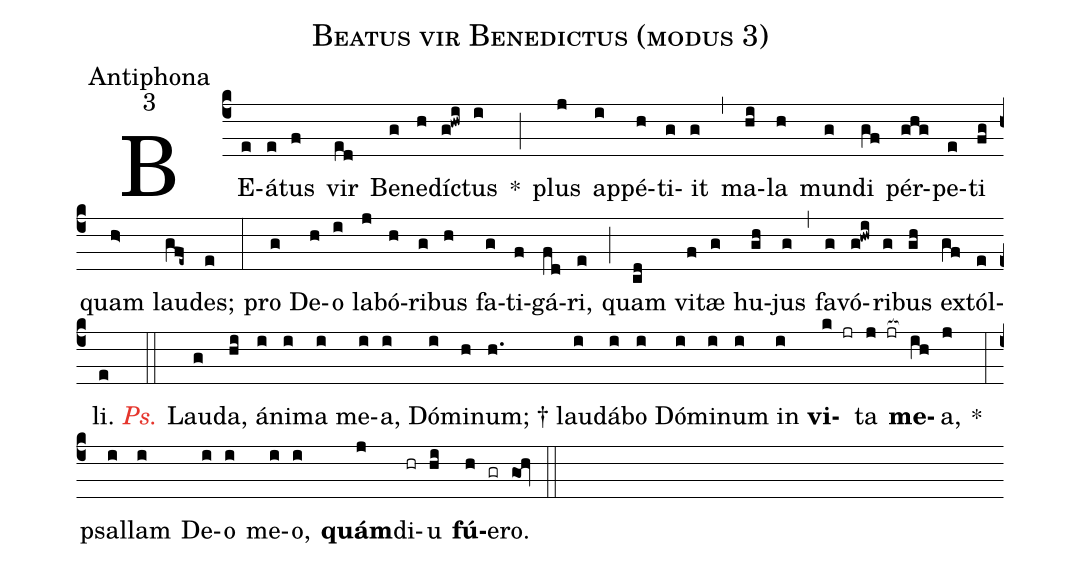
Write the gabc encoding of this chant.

name:Beatus vir Benedictus (modus 3);
office-part:Antiphona;
mode:3;
%%
(c4) BE(e)á(e)tus(f) vir(ed) Be(g)ne(h)díc(g!hwi)tus(i) *(;) plus(j) ap(i)pé(h)ti(g)it(g) (,) ma(hi)la(h) mun(g)di(gf) pér(ghg)pe(e)ti(fg) quam(h>) lau(gfe~)des;(e) (:) pro(g) De(h)o(i) la(j)bó(h)ri(g)bus(h) fa(g)ti(f)gá(fd)ri,(e) (;) quam(cd) vi(f)tæ(g) hu(gh)jus(g) (,) fa(g)vó(g!hwi)ri(g)bus(gh) ex(gf)tól(e)li.(e) (::)

<i><c>Ps.</c></i> Lau(g)da,(hi) á(i)ni(i)ma(i) me(i)a,(i) Dó(i)mi(h)num; †(h.) lau(i)dá(i)bo(i) Dó(i)mi(i)num(i) in(i) <b>vi</b>(k jr)ta(j jr[ocb:1{]) <b>me</b>(ih[ocb:0}])a,(j) *(:) psal(i)lam(i) De(i)o(i) me(i)o,(i) <b>quám</b>(j)di(hr)u(hi) <b>fú</b>(h)e(gr)ro.(goh) (::)
